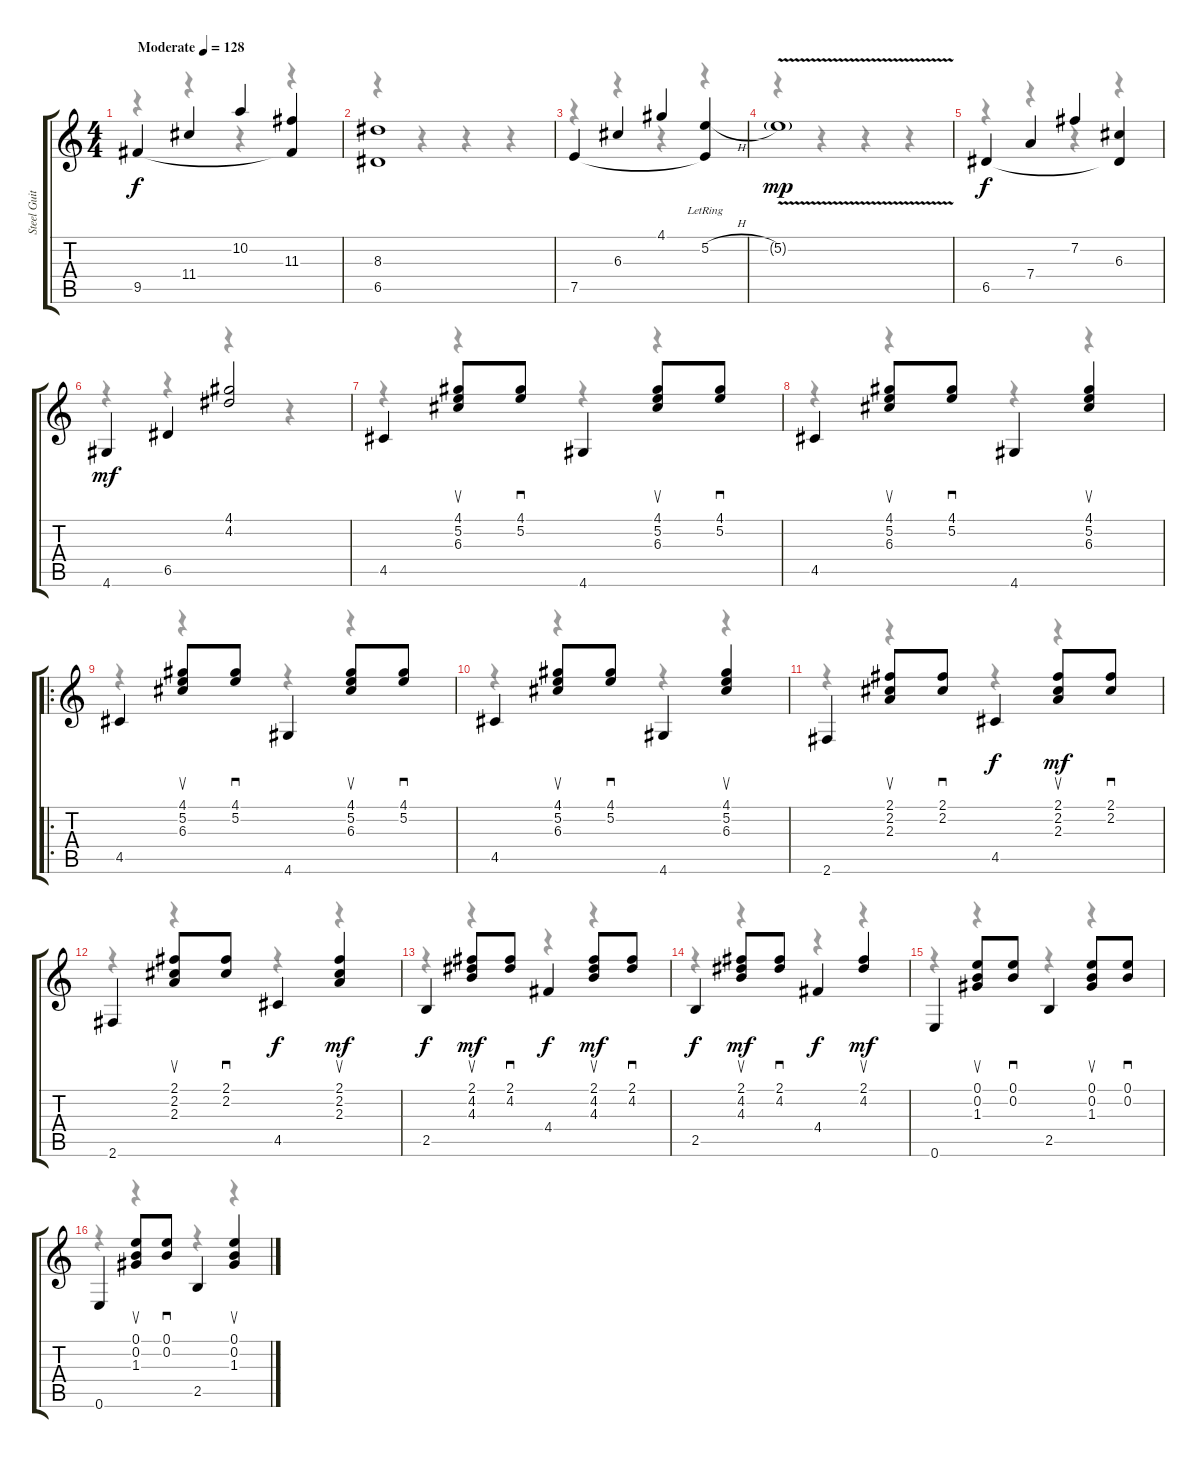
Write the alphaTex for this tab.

\track ("Steel Guitar" "Steel Guit") {instrument acousticguitarsteel}
\staff {score tabs}
\tuning (E4 B3 G3 D3 A2 E2) {hide}
\voice
\ts (4 4)
\tempo (128 "Moderate")
\clef g2
\ks c
9.5.4{dy f instrument acousticguitarsteel} 11.4.4 10.2.4 (11.3 9.5{t}).4 |
(8.3 6.5).1 |
7.5.4 6.3.4 4.1.4 (5.2{h lr} 7.5{t}).4 |
5.2{v g}.1{dy mp} |
6.5.4{dy f} 7.4.4 7.2.4 (6.3 6.5{t}).4 |
4.6.4{dy mf} 6.5.4 (4.1 4.2).2 |
4.5.4 (4.1 5.2 6.3).8{su} (4.1 5.2).8{sd} 4.6.4 (4.1 5.2 6.3).8{su} (4.1 5.2).8{sd} |
4.5.4 (4.1 5.2 6.3).8{su} (4.1 5.2).8{sd} 4.6.4 (4.1 5.2 6.3).4{su} |
\ro
4.5.4 (4.1 5.2 6.3).8{su} (4.1 5.2).8{sd} 4.6.4 (4.1 5.2 6.3).8{su} (4.1 5.2).8{sd} |
4.5.4 (4.1 5.2 6.3).8{su} (4.1 5.2).8{sd} 4.6.4 (4.1 5.2 6.3).4{su} |
2.6.4 (2.1 2.2 2.3).8{su} (2.1 2.2).8{sd} 4.5.4{dy f} (2.1 2.2 2.3).8{su dy mf} (2.1 2.2).8{sd} |
2.6.4 (2.1 2.2 2.3).8{su} (2.1 2.2).8{sd} 4.5.4{dy f} (2.1 2.2 2.3).4{su dy mf} |
2.5.4{dy f} (2.1 4.2 4.3).8{su dy mf} (2.1 4.2).8{sd} 4.4.4{dy f} (2.1 4.2 4.3).8{su dy mf} (2.1 4.2).8{sd} |
2.5.4{dy f} (2.1 4.2 4.3).8{su dy mf} (2.1 4.2).8{sd} 4.4.4{dy f} (2.1 4.2).4{su dy mf} |
0.6.4 (0.1 0.2 1.3).8{su} (0.1 0.2).8{sd} 2.5.4 (0.1 0.2 1.3).8{su} (0.1 0.2).8{sd} |
0.6.4 (0.1 0.2 1.3).8{su} (0.1 0.2).8{sd} 2.5.4 (0.1 0.2 1.3).4{su}
\voice
\clef g2
\ottava regular
\simile none
\ks c
r.4{dy f} r.4 r.4 r.4 |
r.4 r.4 r.4 r.4 |
r.4 r.4 r.4 r.4 |
r.4 r.4 r.4 r.4 |
r.4 r.4 r.4 r.4 |
r.4 r.4 r.4 r.4 |
r.4 r.4 r.4 r.4 |
r.4 r.4 r.4 r.4 |
r.4 r.4 r.4 r.4 |
r.4 r.4 r.4 r.4 |
r.4 r.4 r.4 r.4 |
r.4 r.4 r.4 r.4 |
r.4 r.4 r.4 r.4 |
r.4 r.4 r.4 r.4 |
r.4 r.4 r.4 r.4 |
r.4 r.4 r.4 r.4
